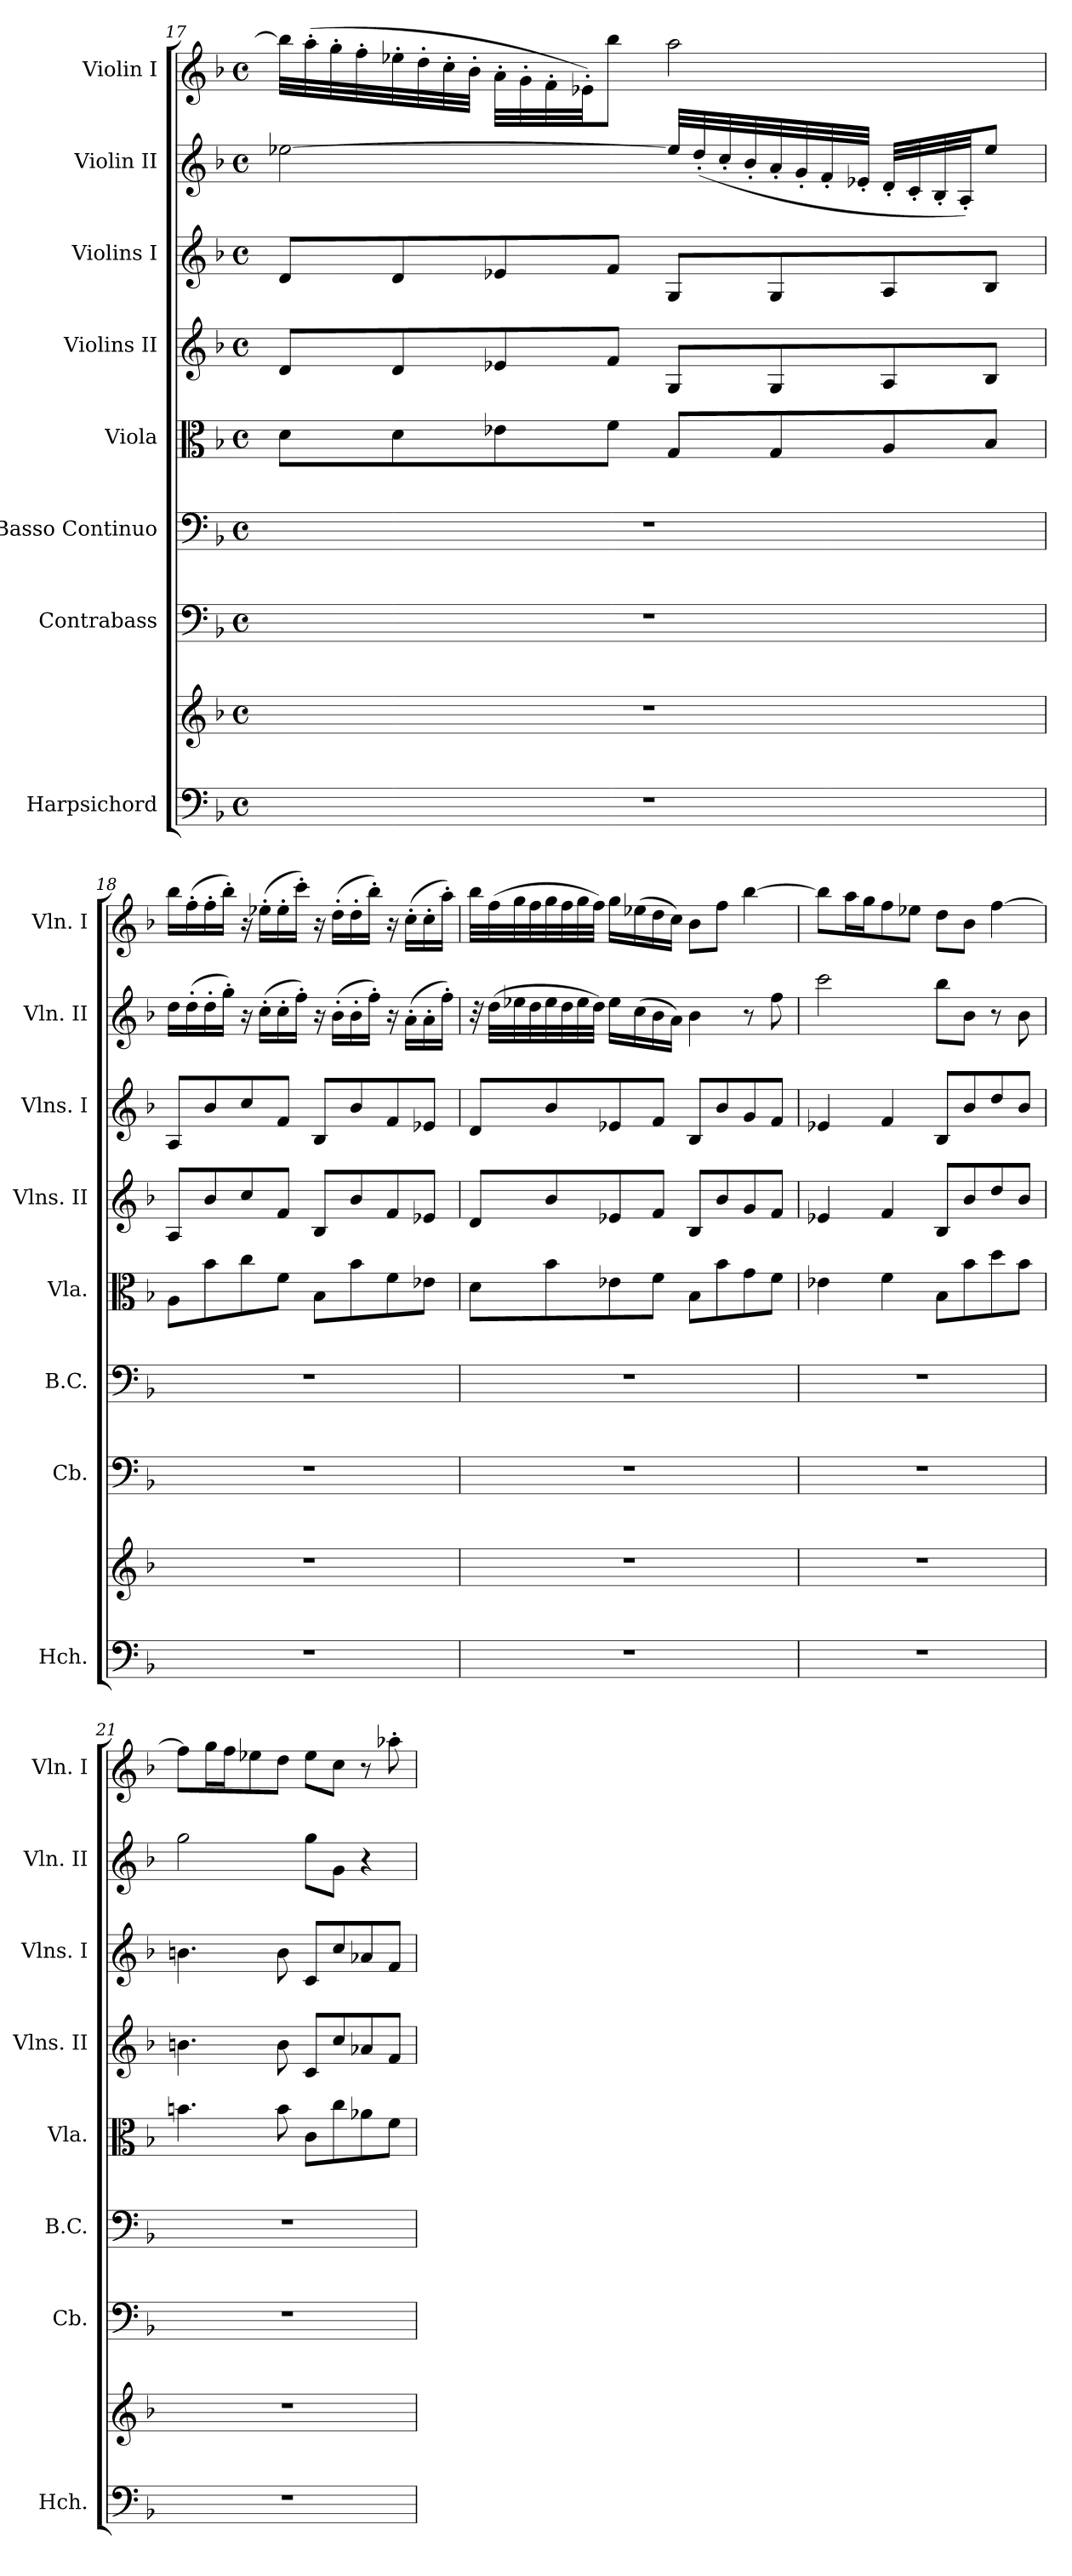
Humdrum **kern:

**kern	**kern	**kern	**kern	**kern	**kern	**kern	**kern	**kern
*part8	*part8	*part7	*part6	*part5	*part4	*part3	*part2	*part1
*staff9	*staff8	*staff7	*staff6	*staff5	*staff4	*staff3	*staff2	*staff1
*I"Harpsichord	*	*I"Contrabass	*I"Basso Continuo	*I"Viola	*I"Violins II	*I"Violins I	*I"Violin II	*I"Violin I
*I'Hch.	*	*I'Cb.	*I'B.C.	*I'Vla.	*I'Vlns. II	*I'Vlns. I	*I'Vln. II	*I'Vln. I
!!LO:LB:g=z
*clefF4	*clefG2	*clefF4	*clefF4	*clefC3	*clefG2	*clefG2	*clefG2	*clefG2
*	*	*ITrd7c12	*	*	*	*	*	*
*k[b-]	*k[b-]	*k[b-]	*k[b-]	*k[b-]	*k[b-]	*k[b-]	*k[b-]	*k[b-]
*M4/4	*M4/4	*M4/4	*M4/4	*M4/4	*M4/4	*M4/4	*M4/4	*M4/4
*met(c)	*met(c)	*met(c)	*met(c)	*met(c)	*met(c)	*met(c)	*met(c)	*met(c)
=17	=17	=17	=17	=17	=17	=17	=17	=17
1r	1r	1r	1r	8d\L	8d/L	8d/L	[2ee-X\	32bb-\LLL]
.	.	.	.	.	.	.	.	(>32aa'\
.	.	.	.	.	.	.	.	32gg'\
.	.	.	.	.	.	.	.	32ff'\
.	.	.	.	8d\	8d/	8d/	.	32ee-X'\
.	.	.	.	.	.	.	.	32dd'\
.	.	.	.	.	.	.	.	32cc'\
.	.	.	.	.	.	.	.	32b-'\JJJ
.	.	.	.	8e-X\	8e-X/	8e-X/	.	32a'\LLL
.	.	.	.	.	.	.	.	32g'\
.	.	.	.	.	.	.	.	32f'\
.	.	.	.	.	.	.	.	32e-X'\JJ)
.	.	.	.	8f\J	8f/J	8f/J	.	8bb-\J
.	.	.	.	8G/L	8G/L	8G/L	32ee-/LLL]	2aa\
.	.	.	.	.	.	.	(<32dd'/	.
.	.	.	.	.	.	.	32cc'/	.
.	.	.	.	.	.	.	32b-'/	.
.	.	.	.	8G/	8G/	8G/	32a'/	.
.	.	.	.	.	.	.	32g'/	.
.	.	.	.	.	.	.	32f'/	.
.	.	.	.	.	.	.	32e-X'/JJJ	.
.	.	.	.	8A/	8A/	8A/	32d'/LLL	.
.	.	.	.	.	.	.	32c'/	.
.	.	.	.	.	.	.	32B-'/	.
.	.	.	.	.	.	.	32A'/JJ)	.
.	.	.	.	8B-/J	8B-/J	8B-/J	8ee-/J	.
!!LO:PB:g=z
=18	=18	=18	=18	=18	=18	=18	=18	=18
1r	1r	1r	1r	8A\L	8A/L	8A/L	16dd\LL	16bb-\LL
.	.	.	.	.	.	.	(>16dd'\	(>16ff'\
.	.	.	.	8b-\	8b-/	8b-/	16dd'\	16ff'\
.	.	.	.	.	.	.	16gg'\JJ)	16bb-'\JJ)
.	.	.	.	8cc\	8cc/	8cc/	16r	16r
.	.	.	.	.	.	.	(>16cc'\LL	(>16ee-X'\LL
.	.	.	.	8f\J	8f/J	8f/J	16cc'\	16ee-'\
.	.	.	.	.	.	.	16ff'\JJ)	16ccc'\JJ)
.	.	.	.	8B-\L	8B-/L	8B-/L	16r	16r
.	.	.	.	.	.	.	(>16b-'\LL	(>16dd'\LL
.	.	.	.	8b-\	8b-/	8b-/	16b-'\	16dd'\
.	.	.	.	.	.	.	16ff'\JJ)	16bb-'\JJ)
.	.	.	.	8f\	8f/	8f/	16r	16r
.	.	.	.	.	.	.	(>16a'\LL	(>16cc'\LL
.	.	.	.	8e-X\J	8e-X/J	8e-X/J	16a'\	16cc'\
.	.	.	.	.	.	.	16ff'\JJ)	16aa'\JJ)
=19	=19	=19	=19	=19	=19	=19	=19	=19
1r	1r	1r	1r	8d\L	8d/L	8d/L	32r	32bb-\LLL
.	.	.	.	.	.	.	(>32dd\LLL	(>32ff\
.	.	.	.	.	.	.	32ee-X\	32gg\
.	.	.	.	.	.	.	32dd\	32ff\
.	.	.	.	8b-\	8b-/	8b-/	32ee-\	32gg\
.	.	.	.	.	.	.	32dd\	32ff\
.	.	.	.	.	.	.	32ee-\	32gg\
.	.	.	.	.	.	.	32dd\JJJ)	32ff\JJJ)
.	.	.	.	8e-X\	8e-X/	8e-X/	16ee-\LL	16gg\LL
.	.	.	.	.	.	.	(>16cc\	(>16ee-X\
.	.	.	.	8f\J	8f/J	8f/J	16b-\	16dd\
.	.	.	.	.	.	.	16a\JJ)	16cc\JJ)
.	.	.	.	8B-\L	8B-/L	8B-/L	4b-\	8b-\L
.	.	.	.	8b-\	8b-/	8b-/	.	8ff\J
.	.	.	.	8g\	8g/	8g/	8r	[4bb-\
.	.	.	.	8f\J	8f/J	8f/J	8ff\	.
!!LO:LB:g=z
=20	=20	=20	=20	=20	=20	=20	=20	=20
1r	1r	1r	1r	4e-X\	4e-X/	4e-X/	2ccc\	8bb-\L]
.	.	.	.	.	.	.	.	16aa\L
.	.	.	.	.	.	.	.	16gg\J
.	.	.	.	4f\	4f/	4f/	.	8ff\
.	.	.	.	.	.	.	.	8ee-X\J
.	.	.	.	8B-\L	8B-/L	8B-/L	8bb-\L	8dd\L
.	.	.	.	8b-\	8b-/	8b-/	8b-\J	8b-\J
.	.	.	.	8dd\	8dd/	8dd/	8r	[4ff\
.	.	.	.	8b-\J	8b-/J	8b-/J	8b-\	.
=21	=21	=21	=21	=21	=21	=21	=21	=21
1r	1r	1r	1r	4.bn\	4.bn\	4.bn\	2gg\	8ff\L]
.	.	.	.	.	.	.	.	16gg\L
.	.	.	.	.	.	.	.	16ff\J
.	.	.	.	.	.	.	.	8ee-X\
.	.	.	.	8b\	8b\	8b\	.	8dd\J
.	.	.	.	8c\L	8c/L	8c/L	8gg\L	8ee-\L
.	.	.	.	8cc\	8cc/	8cc/	8g\J	8cc\J
.	.	.	.	8a-X\	8a-X/	8a-X/	4r	8r
.	.	.	.	8f\J	8f/J	8f/J	.	8aa-X'\
=	=	=	=	=	=	=	=	=
*-	*-	*-	*-	*-	*-	*-	*-	*-
